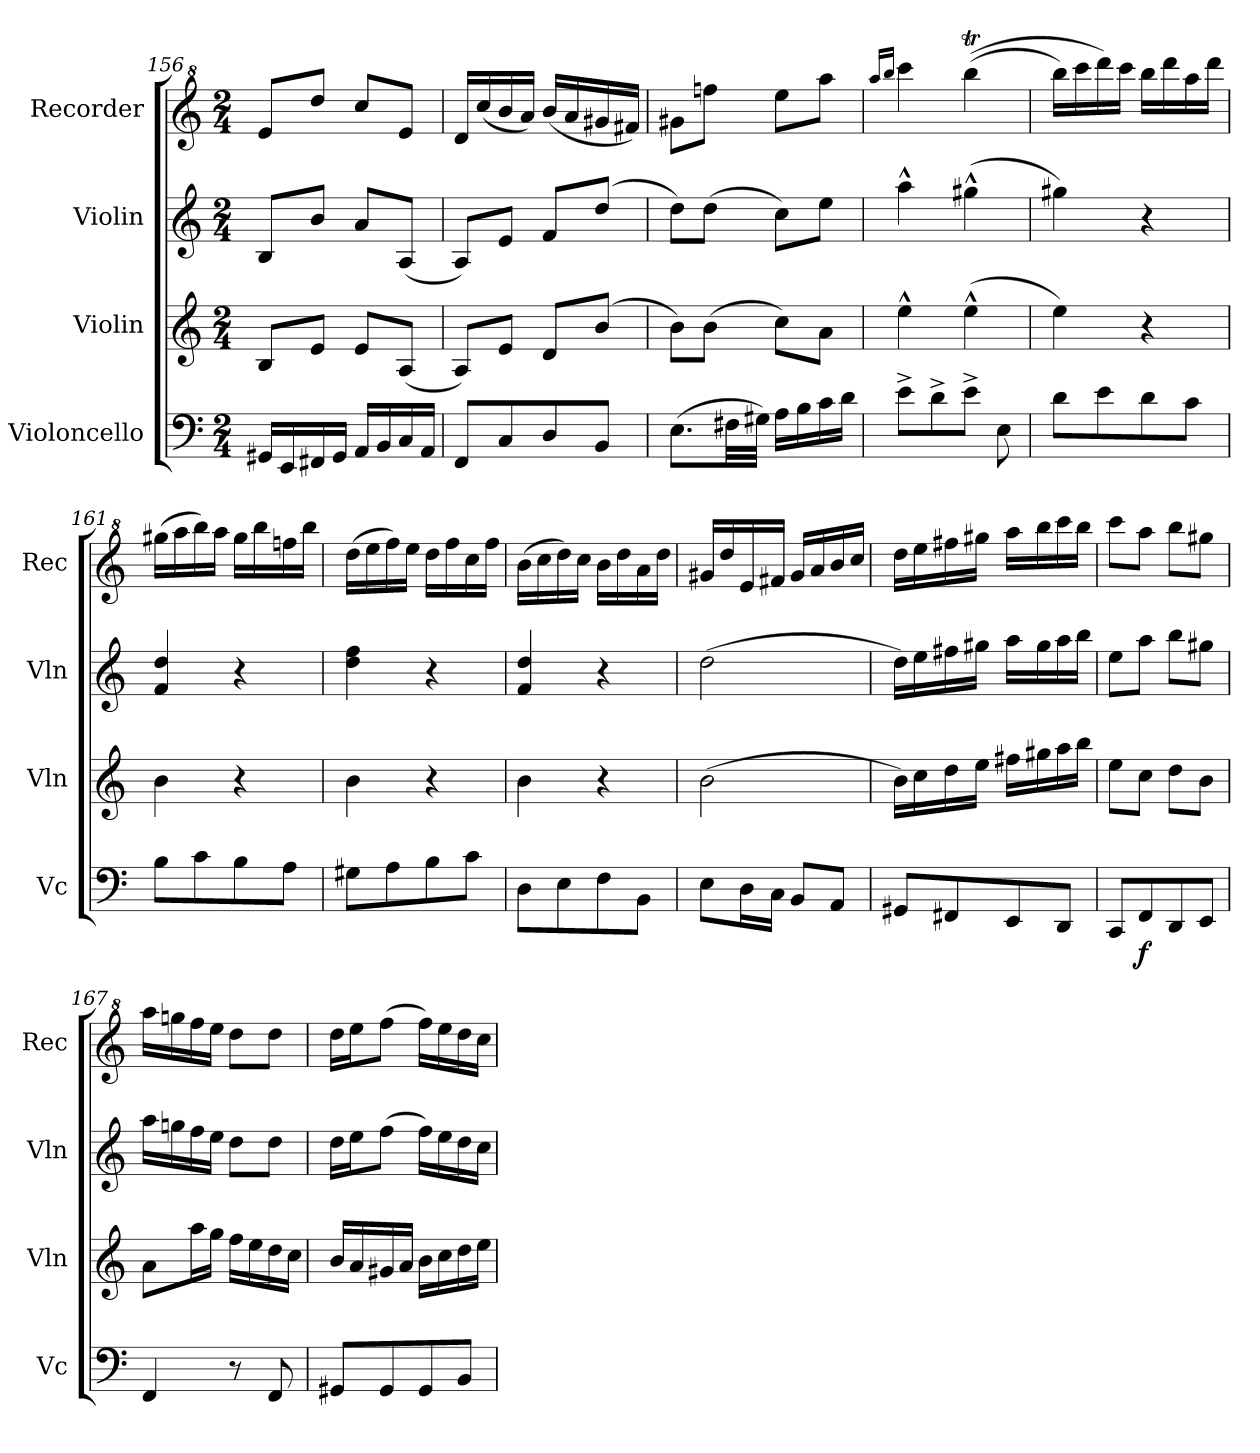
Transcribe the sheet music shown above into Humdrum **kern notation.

**kern	**dynam	**kern	**kern	**kern
*part4	*part4	*part3	*part2	*part1
*staff4	*staff4	*staff3	*staff2	*staff1
*I"Violoncello	*	*I"Violin	*I"Violin	*I"Recorder
*I'Vc	*	*I'Vln	*I'Vln	*I'Rec
*clefF4	*	*clefG2	*clefG2	*clefG^2
*k[]	*	*k[]	*k[]	*k[]
*M2/4	*	*M2/4	*M2/4	*M2/4
=156	=156	=156	=156	=156
16GG#X/LL	.	8B/L	8B/L	8ee/L
16EE/	.	.	.	.
16FF#X/	.	8e/J	8b/J	8ddd/J
16GG#/JJ	.	.	.	.
16AA/LL	.	8e/L	8a/L	8ccc/L
16BB/	.	.	.	.
16C/	.	(8A/J	(8A/J	8ee/J
16AA/JJ	.	.	.	.
=157	=157	=157	=157	=157
8FF/L	.	8A/L)	8A/L)	16dd/LL
.	.	.	.	(16ccc/
8C/	.	8e/J	8e/J	16bb/
.	.	.	.	16aa/JJ)
8D/	.	8d/L	8f/L	(16bb/LL
.	.	.	.	16aa/
8BB/J	.	(8b/J	(8dd/J	16gg#X/
.	.	.	.	16ff#X/JJ)
=158	=158	=158	=158	=158
(8.E\L	.	8b\L)	8dd\L)	8gg#X\L
.	.	(8b\J	(8dd\J	8fffn\J
32F#X\LL	.	.	.	.
32G#X\JJJ)	.	.	.	.
16A\LL	.	8cc\L)	8cc\L)	8eee\L
16B\	.	.	.	.
16c\	.	8a\J	8ee\J	8aaa\J
16d\JJ	.	.	.	.
!!LO:LB:g=z
=159	=159	=159	=159	=159
.	.	.	.	16qaaa/LL
.	.	.	.	16qbbb/JJ
8e^\L	.	4ee^^\	4aa^^\	4cccc\
8d^\	.	.	.	.
8e^\J	.	(4ee^^\	(4gg#X^^\	((4bbbt\
8E\	.	.	.	.
=160	=160	=160	=160	=160
8d\L	.	4ee\)	4gg#X\)	16bbb\LL)
.	.	.	.	16cccc\
8e\	.	.	.	16dddd\)
.	.	.	.	16cccc\JJ
8d\	.	4r	4r	16bbb\LL
.	.	.	.	16dddd\
8c\J	.	.	.	16aaa\
.	.	.	.	16dddd\JJ
=161	=161	=161	=161	=161
8B\L	.	4b\	4f/ 4dd/	(16ggg#X\LL
.	.	.	.	16aaa\
8c\	.	.	.	16bbb\)
.	.	.	.	16aaa\JJ
8B\	.	4r	4r	16ggg#\LL
.	.	.	.	16bbb\
8A\J	.	.	.	16fffn\
.	.	.	.	16bbb\JJ
=162	=162	=162	=162	=162
8G#X\L	.	4b\	4dd\ 4ff\	(16ddd\LL
.	.	.	.	16eee\
8A\	.	.	.	16fff\)
.	.	.	.	16eee\JJ
8B\	.	4r	4r	16ddd\LL
.	.	.	.	16fff\
8c\J	.	.	.	16ccc\
.	.	.	.	16fff\JJ
=163	=163	=163	=163	=163
8D\L	.	4b\	4f/ 4dd/	(16bb\LL
.	.	.	.	16ccc\
8E\	.	.	.	16ddd\)
.	.	.	.	16ccc\JJ
8F\	.	4r	4r	16bb\LL
.	.	.	.	16ddd\
8BB\J	.	.	.	16aa\
.	.	.	.	16ddd\JJ
!!LO:LB:g=z
=164	=164	=164	=164	=164
8E\L	.	(2b\	(2dd\	16gg#X/LL
.	.	.	.	16ddd/
16D\L	.	.	.	16ee/
16C\JJ	.	.	.	16ff#X/JJ
8BB/L	.	.	.	16gg#/LL
.	.	.	.	16aa/
8AA/J	.	.	.	16bb/
.	.	.	.	16ccc/JJ
=165	=165	=165	=165	=165
8GG#X/L	.	16b\LL)	16dd\LL)	16ddd\LL
.	.	16cc\	16ee\	16eee\
8FF#X/	.	16dd\	16ff#X\	16fff#X\
.	.	16ee\JJ	16gg#X\JJ	16ggg#X\JJ
8EE/	.	16ff#X\LL	16aa\LL	16aaa\LL
.	.	16gg#X\	16gg#\	16bbb\
8DD/J	.	16aa\	16aa\	16cccc\
.	.	16bb\JJ	16bb\JJ	16bbb\JJ
=166	=166	=166	=166	=166
8CC/L	.	8ee\L	8ee\L	8cccc\L
!	!LO:DY:b	!	!	!
8FF/	f	8cc\J	8aa\J	8aaa\J
8DD/	.	8dd\L	8bb\L	8bbb\L
8EE/J	.	8b\J	8gg#X\J	8ggg#X\J
=167	=167	=167	=167	=167
4FF/	.	8a\L	16aa\LL	16aaa\LL
.	.	.	16ggn\	16gggn\
.	.	16aa\L	16ff\	16fff\
.	.	16gg\JJ	16ee\JJ	16eee\JJ
8r	.	16ff\LL	8dd\L	8ddd\L
.	.	16ee\	.	.
8FF/	.	16dd\	8dd\J	8ddd\J
.	.	16cc\JJ	.	.
!!LO:PB:g=z
=168	=168	=168	=168	=168
8GG#X/L	.	16b/LL	16dd\LL	16ddd\LL
.	.	16a/	16ee\J	16eee\J
8GG#/	.	16g#X/	(8ff\J	(8fff\J
.	.	16a/JJ	.	.
8GG#/	.	16b\LL	16ff\LL)	16fff\LL)
.	.	16cc\	16ee\	16eee\
8BB/J	.	16dd\	16dd\	16ddd\
.	.	16ee\JJ	16cc\JJ	16ccc\JJ
=	=	=	=	=
*-	*-	*-	*-	*-
